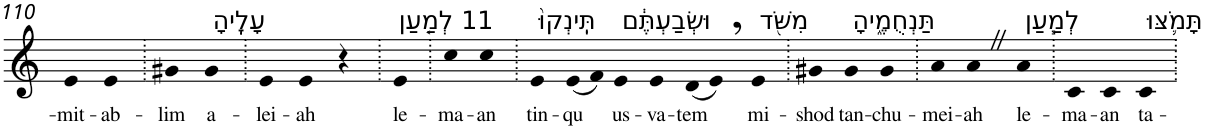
**kern	**text
*part1	*part1
*staff1	*staff1
*I"Piano	*
*I'Pno	*
!!LO:PB:g=z
*clefG2	*
*k[]	*
=110	=110
!	!LO:LY:b
4e	-mit-
!	!LO:LY:b
4e	-ab-
=111.	=111.
!	!LO:LY:b
4g#X	-lim
!LO:TX:a:t=עָלֶֽיהָ	!
!	!LO:LY:b
4g#	a-
=112.	=112.
!	!LO:LY:b
4e	-lei-
!	!LO:LY:b
4e	-ah
4r	.
=113.	=113.
!LO:TX:a:t=11 לְמַ֤עַן	!
!	!LO:LY:b
4e	le-
=114.	=114.
!	!LO:LY:b
4cc	-ma-
!	!LO:LY:b
4cc	-an
=115.	=115.
!LO:TX:a:t=תִּֽינְקוּ֙	!
!	!LO:LY:b
4e	tin-
!	!LO:LY:b
(8e	-qu
8f)	.
!LO:TX:a:t=וּשְׂבַעְתֶּ֔ם	!
!	!LO:LY:b
4e	us-
!	!LO:LY:b
4e	-va-
!	!LO:LY:b
(8d	-tem
8e,)	.
!LO:TX:a:t=מִשֹּׁ֖ד	!
!	!LO:LY:b
4e	mi-
=116.	=116.
!	!LO:LY:b
4g#X	-shod
!LO:TX:a:t=תַּנְחֻמֶ֑יהָ	!
!	!LO:LY:b
4g#	tan-
!	!LO:LY:b
4g#	-chu-
=117.	=117.
!	!LO:LY:b
4a	-mei-
!	!LO:LY:b
4aZ	-ah
!LO:TX:a:t=לְמַ֧עַן	!
!	!LO:LY:b
4a	le-
=118.	=118.
!	!LO:LY:b
4c	-ma-
!	!LO:LY:b
4c	-an
!LO:TX:a:t=תָּמֹ֛צּוּ	!
!	!LO:LY:b
4c	ta-
=.	=.
*-	*-
